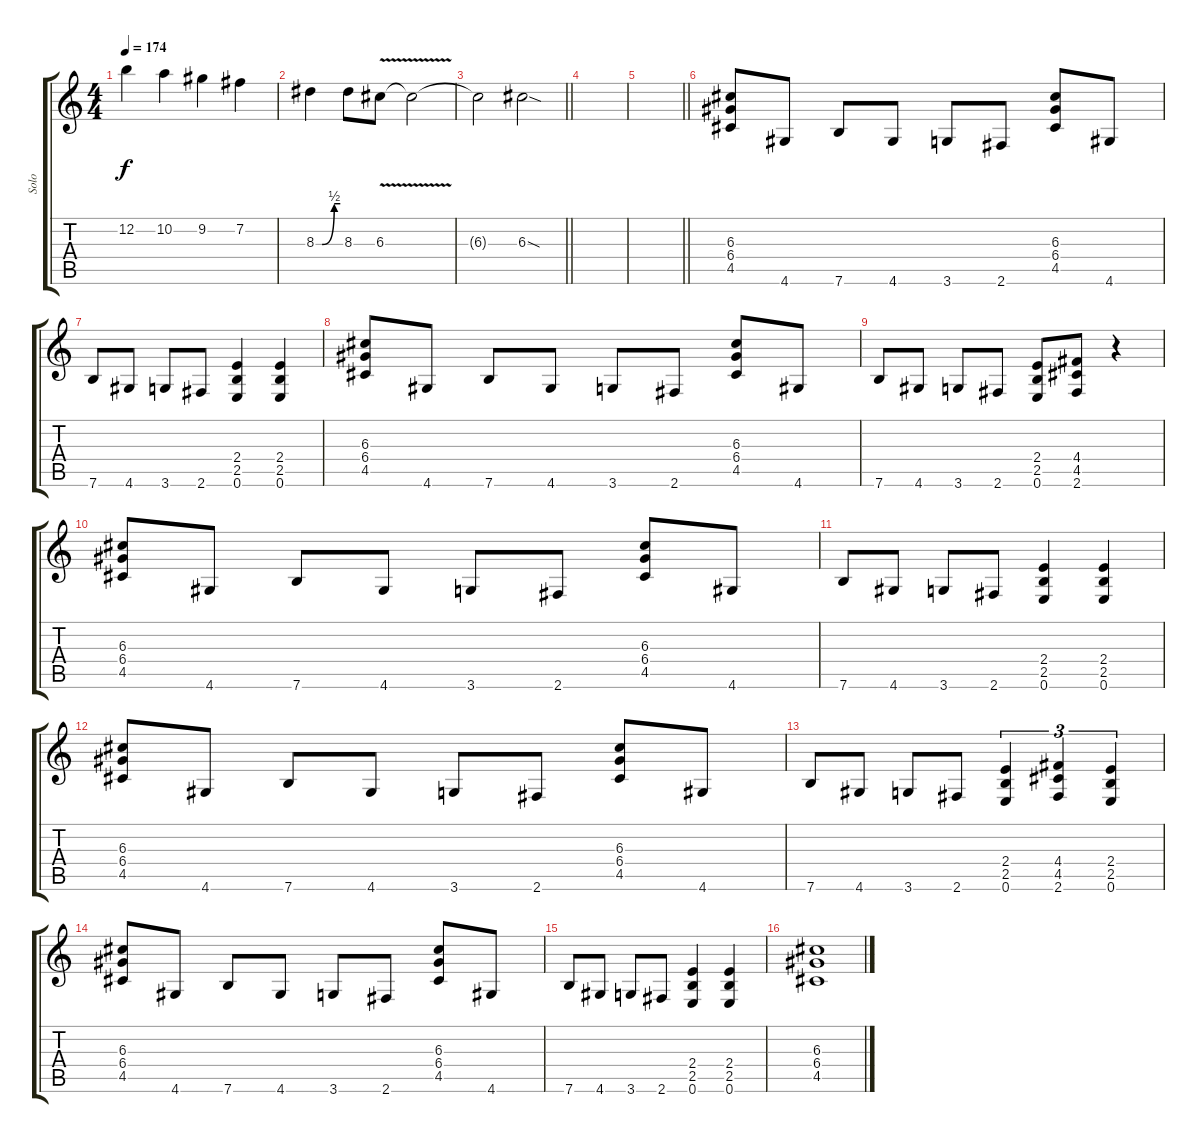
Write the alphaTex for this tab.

\track ("Solo" "Solo") {instrument overdrivenguitar}
\staff {score tabs}
\tuning (E4 B3 G3 D3 A2 E2) {hide}
\ts (4 4)
\tempo 174
\clef g2
\ks c
12.2{t}.4{dy f} 10.2.4 9.2.4 7.2.4 |
8.3{be (custom 0 0 15 0 45 2 60 2)}.4 8.3.8 6.3{v}.8 6.3{t}.2 |
\barLineRight lightlight
6.3{t}.2 6.3{sod}.2 |
|
\barLineRight lightlight
|
(6.3 6.4 4.5).8 4.6.8 7.6.8 4.6.8 3.6.8 2.6.8 (6.3 6.4 4.5).8 4.6.8 |
7.6.8 4.6.8 3.6.8 2.6.8 (2.4 2.5 0.6).4 (2.4 2.5 0.6).4 |
(6.3 6.4 4.5).8 4.6.8 7.6.8 4.6.8 3.6.8 2.6.8 (6.3 6.4 4.5).8 4.6.8 |
7.6.8 4.6.8 3.6.8 2.6.8 (2.4 2.5 0.6).8 (4.4 4.5 2.6).8 r.4 |
(6.3 6.4 4.5).8 4.6.8 7.6.8 4.6.8 3.6.8 2.6.8 (6.3 6.4 4.5).8 4.6.8 |
7.6.8 4.6.8 3.6.8 2.6.8 (2.4 2.5 0.6).4 (2.4 2.5 0.6).4 |
(6.3 6.4 4.5).8 4.6.8 7.6.8 4.6.8 3.6.8 2.6.8 (6.3 6.4 4.5).8 4.6.8 |
7.6.8 4.6.8 3.6.8 2.6.8 (2.4 2.5 0.6).4{tu (3 2)} (4.4 4.5 2.6).4{tu (3 2)} (2.4 2.5 0.6).4{tu (3 2)} |
(6.3 6.4 4.5).8 4.6.8 7.6.8 4.6.8 3.6.8 2.6.8 (6.3 6.4 4.5).8 4.6.8 |
7.6.8 4.6.8 3.6.8 2.6.8 (2.4 2.5 0.6).4 (2.4 2.5 0.6).4 |
(6.3 6.4 4.5).1
